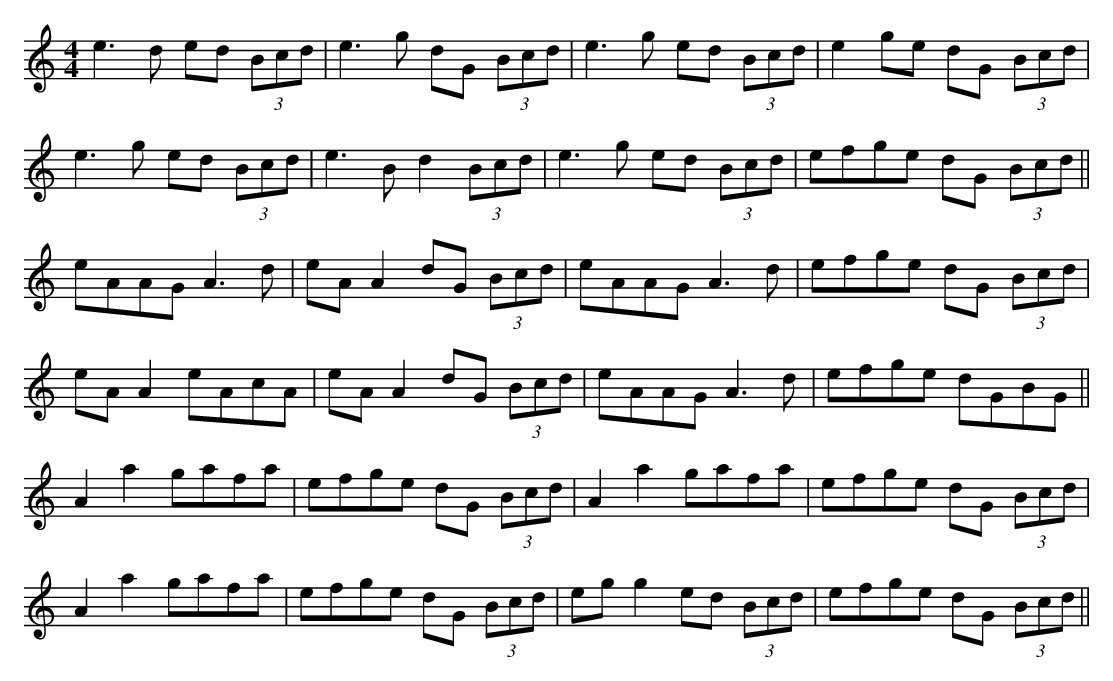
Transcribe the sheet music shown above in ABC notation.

X:1
M:4/4
K:Amin
e3d ed (3Bcd|e3g dG (3Bcd|e3g ed (3Bcd|e2 ge dG (3Bcd|
e3g ed (3Bcd|e3B d2 (3Bcd|e3g ed (3Bcd|efge dG (3Bcd||
eAAG A3d|eA A2 dG (3Bcd|eAAG A3d|efge dG (3Bcd|
eA A2 eAcA|eA A2 dG (3Bcd|eAAG A3d|efge dGBG||
A2 a2 gafa|efge dG (3Bcd|A2 a2 gafa|efge dG (3Bcd|
A2 a2 gafa|efge dG (3Bcd|eg g2 ed (3Bcd|efge dG (3Bcd||
